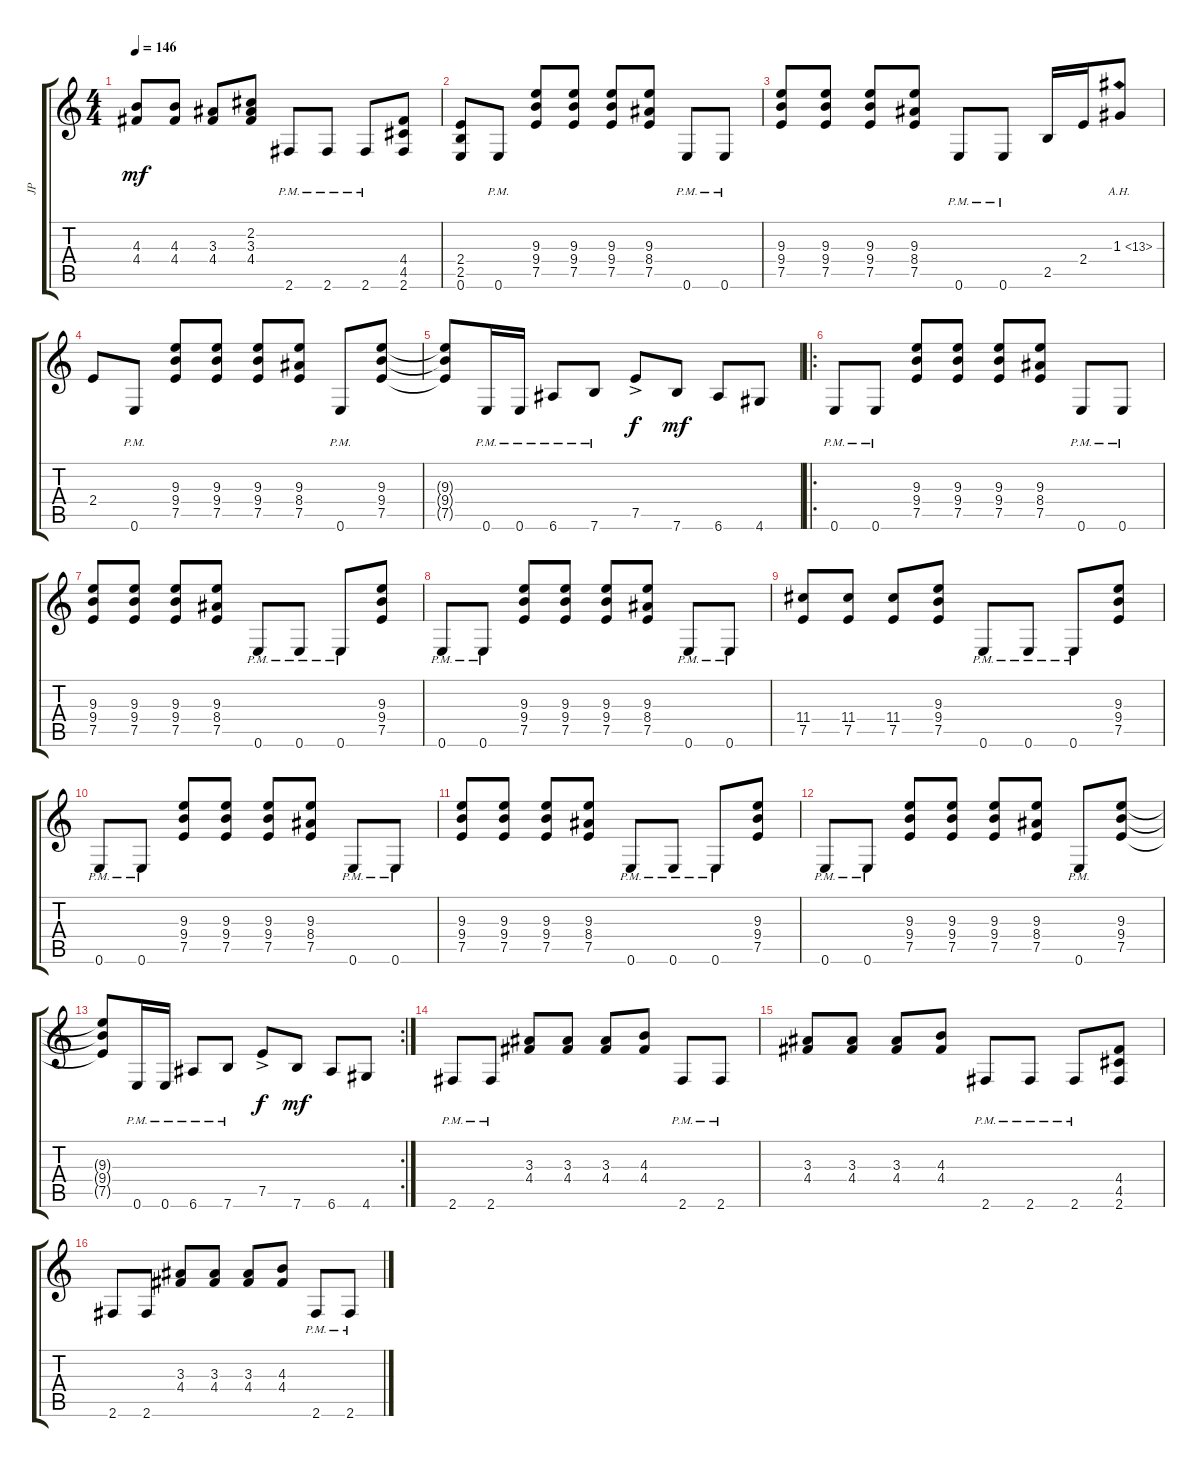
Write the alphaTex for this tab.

\track ("JP" "JP") {instrument distortionguitar}
\staff {score tabs}
\tuning (E4 B3 G3 D3 A2 E2) {hide}
\ts (4 4)
\tempo 146
\clef g2
\ks c
(4.3 4.4).8{dy mf} (4.3 4.4).8 (3.3 4.4).8 (2.2 3.3 4.4).8 2.6{pm}.8 2.6{pm}.8 2.6{pm}.8 (4.4 4.5 2.6).8 |
(2.4 2.5 0.6).8 0.6{pm}.8 (9.3 9.4 7.5).8 (9.3 9.4 7.5).8 (9.3 9.4 7.5).8 (9.3 8.4 7.5).8 0.6{pm}.8 0.6{pm}.8 |
(9.3 9.4 7.5).8 (9.3 9.4 7.5).8 (9.3 9.4 7.5).8 (9.3 8.4 7.5).8 0.6{pm}.8 0.6{pm}.8 2.5.16 2.4.16 1.3{ah 12}.8 |
2.4.8 0.6{pm}.8 (9.3 9.4 7.5).8 (9.3 9.4 7.5).8 (9.3 9.4 7.5).8 (9.3 8.4 7.5).8 0.6{pm}.8 (9.3 9.4 7.5).8 |
(9.3{t} 9.4{t} 7.5{t}).8 0.6{pm}.16 0.6{pm}.16 6.6{pm}.8 7.6{pm}.8 7.5{ac}.8{dy f} 7.6.8{dy mf} 6.6.8 4.6.8 |
\ro
0.6{pm}.8 0.6{pm}.8 (9.3 9.4 7.5).8 (9.3 9.4 7.5).8 (9.3 9.4 7.5).8 (9.3 8.4 7.5).8 0.6{pm}.8 0.6{pm}.8 |
(9.3 9.4 7.5).8 (9.3 9.4 7.5).8 (9.3 9.4 7.5).8 (9.3 8.4 7.5).8 0.6{pm}.8 0.6{pm}.8 0.6{pm}.8 (9.3 9.4 7.5).8 |
0.6{pm}.8 0.6{pm}.8 (9.3 9.4 7.5).8 (9.3 9.4 7.5).8 (9.3 9.4 7.5).8 (9.3 8.4 7.5).8 0.6{pm}.8 0.6{pm}.8 |
(11.4 7.5).8 (11.4 7.5).8 (11.4 7.5).8 (9.3 9.4 7.5).8 0.6{pm}.8 0.6{pm}.8 0.6{pm}.8 (9.3 9.4 7.5).8 |
0.6{pm}.8 0.6{pm}.8 (9.3 9.4 7.5).8 (9.3 9.4 7.5).8 (9.3 9.4 7.5).8 (9.3 8.4 7.5).8 0.6{pm}.8 0.6{pm}.8 |
(9.3 9.4 7.5).8 (9.3 9.4 7.5).8 (9.3 9.4 7.5).8 (9.3 8.4 7.5).8 0.6{pm}.8 0.6{pm}.8 0.6{pm}.8 (9.3 9.4 7.5).8 |
0.6{pm}.8 0.6{pm}.8 (9.3 9.4 7.5).8 (9.3 9.4 7.5).8 (9.3 9.4 7.5).8 (9.3 8.4 7.5).8 0.6{pm}.8 (9.3 9.4 7.5).8 |
\rc 2
(9.3{t} 9.4{t} 7.5{t}).8 0.6{pm}.16 0.6{pm}.16 6.6{pm}.8 7.6{pm}.8 7.5{ac}.8{dy f} 7.6.8{dy mf} 6.6.8 4.6.8 |
2.6{pm}.8 2.6{pm}.8 (3.3 4.4).8 (3.3 4.4).8 (3.3 4.4).8 (4.3 4.4).8 2.6{pm}.8 2.6{pm}.8 |
(3.3 4.4).8 (3.3 4.4).8 (3.3 4.4).8 (4.3 4.4).8 2.6{pm}.8 2.6{pm}.8 2.6{pm}.8 (4.4 4.5 2.6).8 |
2.6.8 2.6.8 (3.3 4.4).8 (3.3 4.4).8 (3.3 4.4).8 (4.3 4.4).8 2.6{pm}.8 2.6{pm}.8
